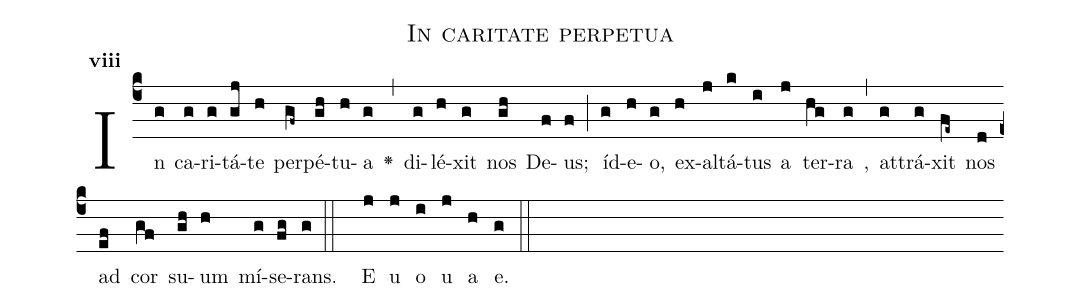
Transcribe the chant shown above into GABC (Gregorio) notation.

name:In caritate perpetua;
office-part:Antiphona;
mode:8;
%%
initial-style: 1;
name: In caritate perpetua;
book: Antiphonae & Responsoria/Tomus IV, p. 187;
occasion: Sacratissimi cordis Iesu;
office-part: Vesperae I Ant 1;
user-notes: ;
commentary: ;
annotation: 8g;
centering-scheme: english;
fontsize: 12;
font: OFLSortsMillGoudy;
height: 11;
width: 4.5;
%%
(c4)In(g) ca(g)ri(g)tá(gj)te(h) per(gf~)pé(gh)tu(h)a(g) <v>\greheightstar</v>(,) di(g)lé(h)xit(g) nos(gh) De(f)us;(f) (;) íd(g)e(h)o,(g) ex(h)al(j)tá(k)tus(i) a(j) ter(hg)ra(g)  ,(,) at(g)trá(g)xit(fe~) nos(d) ad(ef) cor(gf) su(gh)um(h) mí(g)se(fg)rans.(g::)
E(j) u(j) o(i) u(j) a(h) e.(g) (::)
